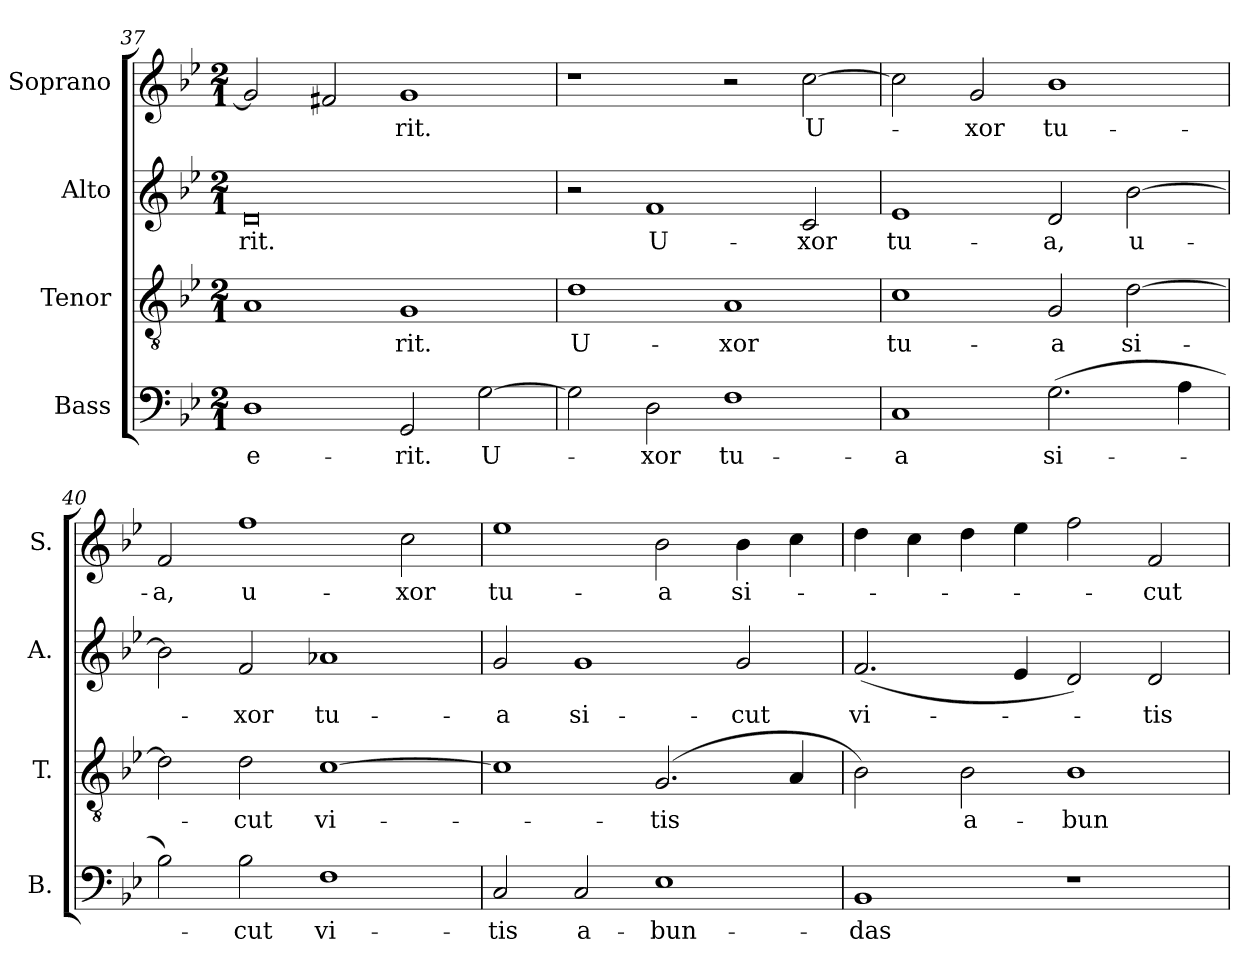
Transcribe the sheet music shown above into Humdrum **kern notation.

**kern	**text	**kern	**text	**kern	**text	**kern	**text
*part4	*part4	*part3	*part3	*part2	*part2	*part1	*part1
*staff4	*staff4	*staff3	*staff3	*staff2	*staff2	*staff1	*staff1
*I"Bass	*	*I"Tenor	*	*I"Alto	*	*I"Soprano	*
*I'B.	*	*I'T.	*	*I'A.	*	*I'S.	*
*clefF4	*	*clefGv2	*	*clefG2	*	*clefG2	*
*	*	*ITrd7c12	*	*	*	*	*
*k[b-e-]	*	*k[b-e-]	*	*k[b-e-]	*	*k[b-e-]	*
*B-:	*	*B-:	*	*B-:	*	*B-:	*
*M2/1	*	*M2/1	*	*M2/1	*	*M2/1	*
=37	=37	=37	=37	=37	=37	=37	=37
!	!LO:LY:b:color=#000000	!	!	!	!	!	!
!	!	!	!	!	!LO:LY:b:color=#000000	!	!
1Di	e-	1AAi	.	0di	-rit.	2gi/]	.
.	.	.	.	.	.	2f#Xi/	.
!	!LO:LY:b:color=#000000	!	!	!	!	!	!
!	!	!	!LO:LY:b:color=#000000	!	!	!	!
!	!	!	!	!	!	!	!LO:LY:b:color=#000000
2GGi/	-rit.	1GGi	-rit.	.	.	1gi	-rit.
!	!LO:LY:b:color=#000000	!	!	!	!	!	!
[2Gi\	U-	.	.	.	.	.	.
!!LO:LB:g=z
=38	=38	=38	=38	=38	=38	=38	=38
!	!	!	!LO:LY:b:color=#000000	!	!	!	!
2Gi\]	.	1Di	U-	2r	.	1r	.
!	!LO:LY:b:color=#000000	!	!	!	!	!	!
!	!	!	!	!	!LO:LY:b:color=#000000	!	!
2Di\	-xor	.	.	1fi	U-	.	.
!	!LO:LY:b:color=#000000	!	!	!	!	!	!
!	!	!	!LO:LY:b:color=#000000	!	!	!	!
1Fi	tu-	1AAi	-xor	.	.	2r	.
!	!	!	!	!	!LO:LY:b:color=#000000	!	!
!	!	!	!	!	!	!	!LO:LY:b:color=#000000
.	.	.	.	2ci/	-xor	[2cci\	U-
=39	=39	=39	=39	=39	=39	=39	=39
!	!LO:LY:b:color=#000000	!	!	!	!	!	!
!	!	!	!LO:LY:b:color=#000000	!	!	!	!
!	!	!	!	!	!LO:LY:b:color=#000000	!	!
1Ci	-a	1Ci	tu-	1e-i	tu-	2cci\]	.
!	!	!	!	!	!	!	!LO:LY:b:color=#000000
.	.	.	.	.	.	2gi/	-xor
!	!LO:LY:b:color=#000000	!	!	!	!	!	!
!	!	!	!LO:LY:b:color=#000000	!	!	!	!
!	!	!	!	!	!LO:LY:b:color=#000000	!	!
!	!	!	!	!	!	!	!LO:LY:b:color=#000000
(2.Gi\	si-	2GGi/	-a	2di/	-a,	1b-i	tu-
!	!	!	!LO:LY:b:color=#000000	!	!	!	!
!	!	!	!	!	!LO:LY:b:color=#000000	!	!
.	.	[2Di\	si-	[2b-i\	u-	.	.
4Ai\	.	.	.	.	.	.	.
=40	=40	=40	=40	=40	=40	=40	=40
!	!	!	!	!	!	!	!LO:LY:b:color=#000000
2B-i\)	.	2Di\]	.	2b-i\]	.	2fi/	-a,
!	!LO:LY:b:color=#000000	!	!	!	!	!	!
!	!	!	!LO:LY:b:color=#000000	!	!	!	!
!	!	!	!	!	!LO:LY:b:color=#000000	!	!
!	!	!	!	!	!	!	!LO:LY:b:color=#000000
2B-i\	-cut	2Di\	-cut	2fi/	-xor	1ffi	u-
!	!LO:LY:b:color=#000000	!	!	!	!	!	!
!	!	!	!LO:LY:b:color=#000000	!	!	!	!
!	!	!	!	!	!LO:LY:b:color=#000000	!	!
1Fi	vi-	[1Ci	vi-	1a-Xi	tu-	.	.
!	!	!	!	!	!	!	!LO:LY:b:color=#000000
.	.	.	.	.	.	2cci\	-xor
=41	=41	=41	=41	=41	=41	=41	=41
!	!LO:LY:b:color=#000000	!	!	!	!	!	!
!	!	!	!	!	!LO:LY:b:color=#000000	!	!
!	!	!	!	!	!	!	!LO:LY:b:color=#000000
2Ci/	-tis	1Ci]	.	2gi/	-a	1ee-i	tu-
!	!LO:LY:b:color=#000000	!	!	!	!	!	!
!	!	!	!	!	!LO:LY:b:color=#000000	!	!
2Ci/	a-	.	.	1gi	si-	.	.
!	!LO:LY:b:color=#000000	!	!	!	!	!	!
!	!	!	!LO:LY:b:color=#000000	!	!	!	!
!	!	!	!	!	!	!	!LO:LY:b:color=#000000
1E-i	-bun-	(2.GGi/	-tis	.	.	2b-i\	-a
!	!	!	!	!	!LO:LY:b:color=#000000	!	!
!	!	!	!	!	!	!	!LO:LY:b:color=#000000
.	.	.	.	2gi/	-cut	4b-i\	si-
.	.	4AAi/	.	.	.	4cci\	.
=42	=42	=42	=42	=42	=42	=42	=42
!	!LO:LY:b:color=#000000	!	!	!	!	!	!
!	!	!	!	!	!LO:LY:b:color=#000000	!	!
1BB-i	-das	2BB-i\)	.	(2.fi/	vi-	4ddi\	.
.	.	.	.	.	.	4cci\	.
!	!	!	!LO:LY:b:color=#000000	!	!	!	!
.	.	2BB-i\	a-	.	.	4ddi\	.
.	.	.	.	4e-i/	.	4ee-i\	.
!	!	!	!LO:LY:b:color=#000000	!	!	!	!
1r	.	1BB-i	-bun-	2di/)	.	2ffi\	.
!	!	!	!	!	!LO:LY:b:color=#000000	!	!
!	!	!	!	!	!	!	!LO:LY:b:color=#000000
.	.	.	.	2di/	-tis	2fi/	-cut
=	=	=	=	=	=	=	=
*-	*-	*-	*-	*-	*-	*-	*-
